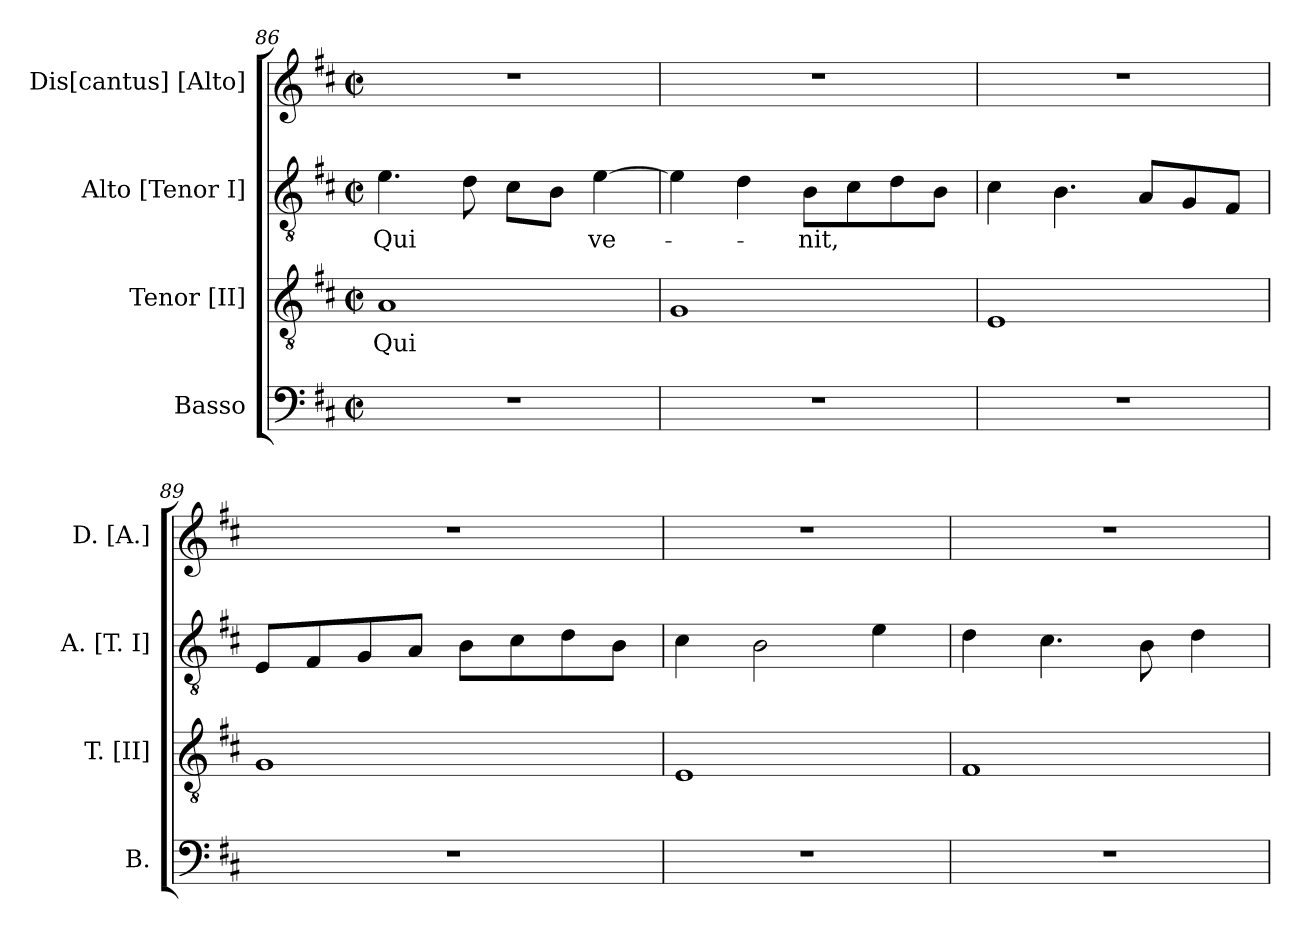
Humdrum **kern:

**kern	**kern	**text	**kern	**text	**kern
*part4	*part3	*part3	*part2	*part2	*part1
*staff4	*staff3	*staff3	*staff2	*staff2	*staff1
*I"Basso	*I"Tenor [II]	*	*I"Alto [Tenor I]	*	*I"Dis[cantus] [Alto]
*I'B.	*I'T. [II]	*	*I'A. [T. I]	*	*I'D. [A.]
!!LO:LB:g=z
*clefF4	*clefGv2	*	*clefGv2	*	*clefG2
*	*ITrd7c12	*	*ITrd7c12	*	*
*k[f#c#]	*k[f#c#]	*	*k[f#c#]	*	*k[f#c#]
*D:	*D:	*	*D:	*	*D:
*M2/2	*M2/2	*	*M2/2	*	*M2/2
*met(c|)	*met(c|)	*	*met(c|)	*	*met(c|)
=86	=86	=86	=86	=86	=86
!	!	!LO:LY:b:color=#000000	!	!	!
!	!	!	!	!LO:LY:b:color=#000000	!
1r	1AAi	Qui	4.Ei\	Qui	1r
.	.	.	8Di\	.	.
.	.	.	8C#i\L	.	.
.	.	.	8BBi\J	.	.
!	!	!	!	!LO:LY:b:color=#000000	!
.	.	.	[>4Ei\	ve-	.
=87	=87	=87	=87	=87	=87
1r	1GGi	.	4Ei\]	.	1r
.	.	.	4Di\	.	.
!	!	!	!	!LO:LY:b:color=#000000	!
.	.	.	8BBi\L	-nit,	.
.	.	.	8C#i\	.	.
.	.	.	8Di\	.	.
.	.	.	8BBi\J	.	.
=88	=88	=88	=88	=88	=88
1r	1EEi	.	4C#i\	.	1r
.	.	.	4.BBi\	.	.
.	.	.	8AAi/L	.	.
.	.	.	8GGi/	.	.
.	.	.	8FF#i/J	.	.
=89	=89	=89	=89	=89	=89
1r	1GGi	.	8EEi/L	.	1r
.	.	.	8FF#i/	.	.
.	.	.	8GGi/	.	.
.	.	.	8AAi/J	.	.
.	.	.	8BBi\L	.	.
.	.	.	8C#i\	.	.
.	.	.	8Di\	.	.
.	.	.	8BBi\J	.	.
=90	=90	=90	=90	=90	=90
1r	1EEi	.	4C#i\	.	1r
.	.	.	2BBi\	.	.
.	.	.	4Ei\	.	.
!!LO:LB:g=z
=91	=91	=91	=91	=91	=91
1r	1FF#i	.	4Di\	.	1r
.	.	.	4.C#i\	.	.
.	.	.	8BBi\	.	.
.	.	.	4Di\	.	.
=	=	=	=	=	=
*-	*-	*-	*-	*-	*-
